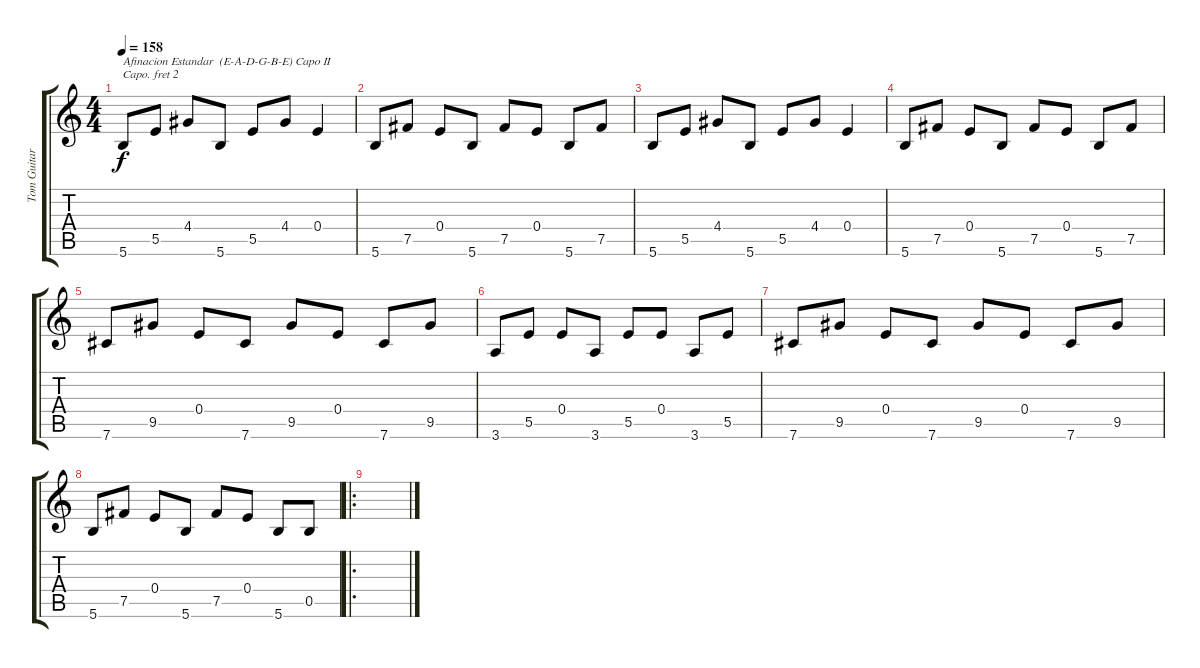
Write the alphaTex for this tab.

\track ("Tom Guitar Clean" "Tom Guitar") {instrument electricguitarclean}
\staff {score tabs}
\capo 2
\tuning (E4 B3 G3 D3 A2 E2) {hide}
\ts (4 4)
\tempo 158
\clef g2
\ks c
5.6.8{txt "Afinacion Estandar  (E-A-D-G-B-E) Capo II" dy f instrument electricguitarclean} 5.5.8 4.4.8 5.6.8 5.5.8 4.4.8 0.4.4 |
5.6.8 7.5.8 0.4.8 5.6.8 7.5.8 0.4.8 5.6.8 7.5.8 |
5.6.8 5.5.8 4.4.8 5.6.8 5.5.8 4.4.8 0.4.4 |
5.6.8 7.5.8 0.4.8 5.6.8 7.5.8 0.4.8 5.6.8 7.5.8 |
7.6.8 9.5.8 0.4.8 7.6.8 9.5.8 0.4.8 7.6.8 9.5.8 |
3.6.8 5.5.8 0.4.8 3.6.8 5.5.8 0.4.8 3.6.8 5.5.8 |
7.6.8 9.5.8 0.4.8 7.6.8 9.5.8 0.4.8 7.6.8 9.5.8 |
5.6.8 7.5.8 0.4.8 5.6.8 7.5.8 0.4.8 5.6.8 0.5.8 |
\ro
